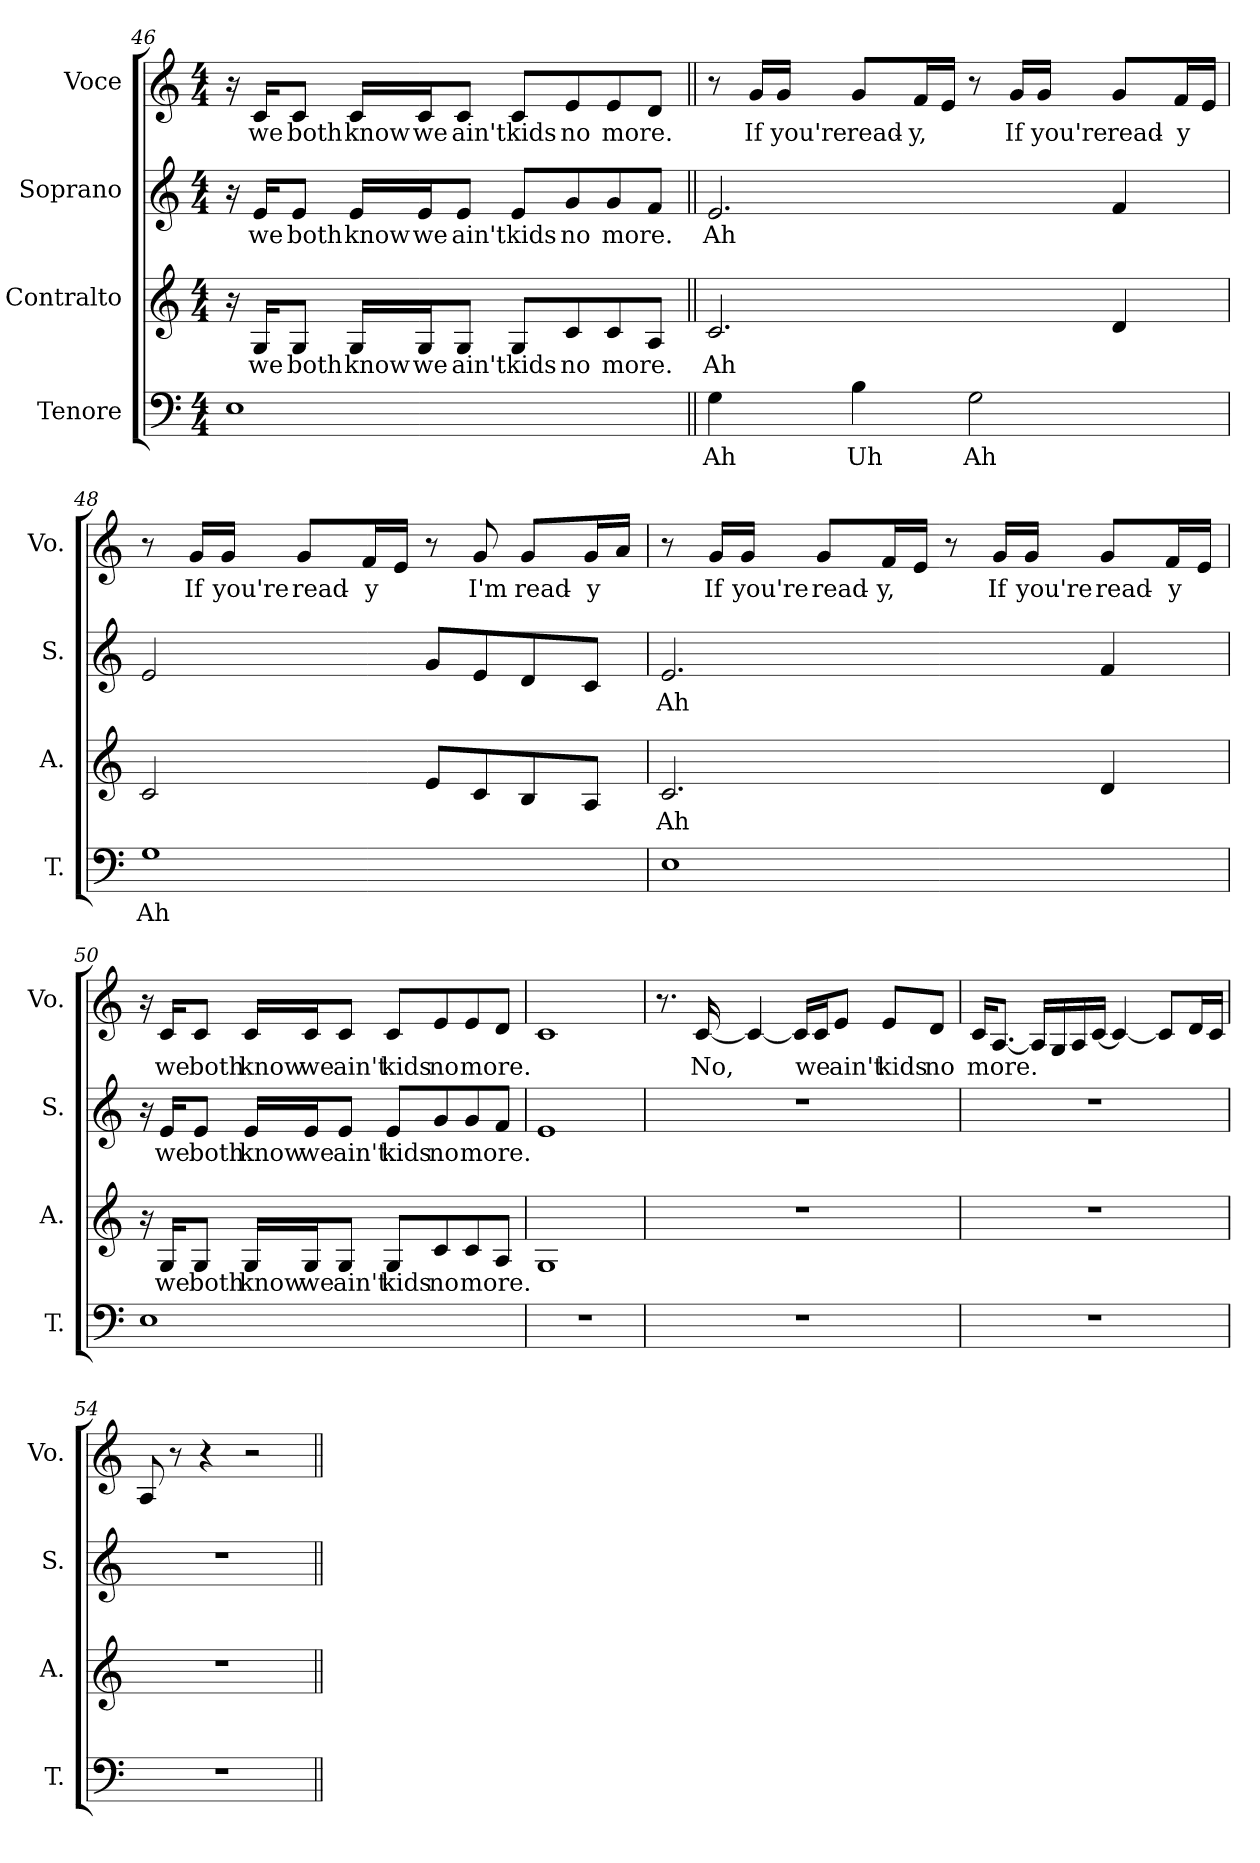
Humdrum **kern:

**kern	**text	**kern	**text	**kern	**text	**kern	**text
*part4	*part4	*part3	*part3	*part2	*part2	*part1	*part1
*staff4	*staff4	*staff3	*staff3	*staff2	*staff2	*staff1	*staff1
*I"Tenore	*	*I"Contralto	*	*I"Soprano	*	*I"Voce	*
*I'T.	*	*I'A.	*	*I'S.	*	*I'Vo.	*
*clefF4	*	*clefG2	*	*clefG2	*	*clefG2	*
*k[]	*	*k[]	*	*k[]	*	*k[]	*
*M4/4	*	*M4/4	*	*M4/4	*	*M4/4	*
=46	=46	=46	=46	=46	=46	=46	=46
1E	.	16r	.	16r	.	16r	.
!	!	!	!LO:LY:b	!	!LO:LY:b	!	!LO:LY:b
.	.	16G/KL	we	16e/KL	we	16c/KL	we
!	!	!	!LO:LY:b	!	!LO:LY:b	!	!LO:LY:b
.	.	8G/J	both	8e/J	both	8c/J	both
!	!	!	!LO:LY:b	!	!LO:LY:b	!	!LO:LY:b
.	.	16G/LL	know	16e/LL	know	16c/LL	know
!	!	!	!LO:LY:b	!	!LO:LY:b	!	!LO:LY:b
.	.	16G/J	we	16e/J	we	16c/J	we
!	!	!	!LO:LY:b	!	!LO:LY:b	!	!LO:LY:b
.	.	8G/J	ain't	8e/J	ain't	8c/J	ain't
!	!	!	!LO:LY:b	!	!LO:LY:b	!	!LO:LY:b
.	.	8G/L	kids	8e/L	kids	8c/L	kids
!	!	!	!LO:LY:b	!	!LO:LY:b	!	!LO:LY:b
.	.	8c/	no	8g/	no	8e/	no
!	!	!	!LO:LY:b	!	!LO:LY:b	!	!LO:LY:b
.	.	8c/	more.	8g/	more.	8e/	more.
.	.	8A/J	.	8f/J	.	8d/J	.
!!LO:LB:g=z
=47||	=47||	=47||	=47||	=47||	=47||	=47||	=47||
!	!LO:LY:b	!	!LO:LY:b	!	!LO:LY:b	!	!
4G\	Ah	2.c/	Ah	2.e/	Ah	8r	.
!	!	!	!	!	!	!	!LO:LY:b
.	.	.	.	.	.	16g/LL	If
!	!	!	!	!	!	!	!LO:LY:b
.	.	.	.	.	.	16g/JJ	you're
!	!LO:LY:b	!	!	!	!	!	!LO:LY:b
4B\	Uh	.	.	.	.	8g/L	read-
!	!	!	!	!	!	!	!LO:LY:b
.	.	.	.	.	.	16f/L	-y,
.	.	.	.	.	.	16e/JJ	.
!	!LO:LY:b	!	!	!	!	!	!
2G\	Ah	.	.	.	.	8r	.
!	!	!	!	!	!	!	!LO:LY:b
.	.	.	.	.	.	16g/LL	If
!	!	!	!	!	!	!	!LO:LY:b
.	.	.	.	.	.	16g/JJ	you're
!	!	!	!	!	!	!	!LO:LY:b
.	.	4d/	.	4f/	.	8g/L	read-
!	!	!	!	!	!	!	!LO:LY:b
.	.	.	.	.	.	16f/L	-y
.	.	.	.	.	.	16e/JJ	.
=48	=48	=48	=48	=48	=48	=48	=48
!	!LO:LY:b	!	!	!	!	!	!
1G	Ah	2c/	.	2e/	.	8r	.
!	!	!	!	!	!	!	!LO:LY:b
.	.	.	.	.	.	16g/LL	If
!	!	!	!	!	!	!	!LO:LY:b
.	.	.	.	.	.	16g/JJ	you're
!	!	!	!	!	!	!	!LO:LY:b
.	.	.	.	.	.	8g/L	read-
!	!	!	!	!	!	!	!LO:LY:b
.	.	.	.	.	.	16f/L	-y
.	.	.	.	.	.	16e/JJ	.
.	.	8e/L	.	8g/L	.	8r	.
!	!	!	!	!	!	!	!LO:LY:b
.	.	8c/	.	8e/	.	8g/	I'm
!	!	!	!	!	!	!	!LO:LY:b
.	.	8B/	.	8d/	.	8g/L	read-
!	!	!	!	!	!	!	!LO:LY:b
.	.	8A/J	.	8c/J	.	16g/L	-y
.	.	.	.	.	.	16a/JJ	.
!!LO:PB:g=z
=49	=49	=49	=49	=49	=49	=49	=49
!	!	!	!LO:LY:b	!	!LO:LY:b	!	!
1E	.	2.c/	Ah	2.e/	Ah	8r	.
!	!	!	!	!	!	!	!LO:LY:b
.	.	.	.	.	.	16g/LL	If
!	!	!	!	!	!	!	!LO:LY:b
.	.	.	.	.	.	16g/JJ	you're
!	!	!	!	!	!	!	!LO:LY:b
.	.	.	.	.	.	8g/L	read-
!	!	!	!	!	!	!	!LO:LY:b
.	.	.	.	.	.	16f/L	-y,
.	.	.	.	.	.	16e/JJ	.
.	.	.	.	.	.	8r	.
!	!	!	!	!	!	!	!LO:LY:b
.	.	.	.	.	.	16g/LL	If
!	!	!	!	!	!	!	!LO:LY:b
.	.	.	.	.	.	16g/JJ	you're
!	!	!	!	!	!	!	!LO:LY:b
.	.	4d/	.	4f/	.	8g/L	read-
!	!	!	!	!	!	!	!LO:LY:b
.	.	.	.	.	.	16f/L	-y
.	.	.	.	.	.	16e/JJ	.
=50	=50	=50	=50	=50	=50	=50	=50
1E	.	16r	.	16r	.	16r	.
!	!	!	!LO:LY:b	!	!LO:LY:b	!	!LO:LY:b
.	.	16G/KL	we	16e/KL	we	16c/KL	we
!	!	!	!LO:LY:b	!	!LO:LY:b	!	!LO:LY:b
.	.	8G/J	both	8e/J	both	8c/J	both
!	!	!	!LO:LY:b	!	!LO:LY:b	!	!LO:LY:b
.	.	16G/LL	know	16e/LL	know	16c/LL	know
!	!	!	!LO:LY:b	!	!LO:LY:b	!	!LO:LY:b
.	.	16G/J	we	16e/J	we	16c/J	we
!	!	!	!LO:LY:b	!	!LO:LY:b	!	!LO:LY:b
.	.	8G/J	ain't	8e/J	ain't	8c/J	ain't
!	!	!	!LO:LY:b	!	!LO:LY:b	!	!LO:LY:b
.	.	8G/L	kids	8e/L	kids	8c/L	kids
!	!	!	!LO:LY:b	!	!LO:LY:b	!	!LO:LY:b
.	.	8c/	no	8g/	no	8e/	no
!	!	!	!LO:LY:b	!	!LO:LY:b	!	!LO:LY:b
.	.	8c/	more.	8g/	more.	8e/	more.
.	.	8A/J	.	8f/J	.	8d/J	.
=51	=51	=51	=51	=51	=51	=51	=51
1r	.	1G	.	1e	.	1c	.
!!LO:LB:g=z
=52	=52	=52	=52	=52	=52	=52	=52
1r	.	1r	.	1r	.	8.r	.
!	!	!	!	!	!	!	!LO:LY:b
.	.	.	.	.	.	[16c/	No,
.	.	.	.	.	.	4c/_	.
.	.	.	.	.	.	16c/LL]	.
!	!	!	!	!	!	!	!LO:LY:b
.	.	.	.	.	.	16c/J	we
!	!	!	!	!	!	!	!LO:LY:b
.	.	.	.	.	.	8e/J	ain't
!	!	!	!	!	!	!	!LO:LY:b
.	.	.	.	.	.	8e/L	kids
!	!	!	!	!	!	!	!LO:LY:b
.	.	.	.	.	.	8d/J	no
!!LO:LB:g=z
=53	=53	=53	=53	=53	=53	=53	=53
!	!	!	!	!	!	!	!LO:LY:b
1r	.	1r	.	1r	.	16c/KL	more.
.	.	.	.	.	.	[8.A/J	.
.	.	.	.	.	.	16A/LL]	.
.	.	.	.	.	.	16G/	.
.	.	.	.	.	.	16A/	.
.	.	.	.	.	.	[16c/JJ	.
.	.	.	.	.	.	4c/_	.
.	.	.	.	.	.	8c/L]	.
.	.	.	.	.	.	16d/L	.
.	.	.	.	.	.	16c/JJ	.
=54	=54	=54	=54	=54	=54	=54	=54
1r	.	1r	.	1r	.	8A/	.
.	.	.	.	.	.	8r	.
.	.	.	.	.	.	4r	.
.	.	.	.	.	.	2r	.
=||	=||	=||	=||	=||	=||	=||	=||
*-	*-	*-	*-	*-	*-	*-	*-
